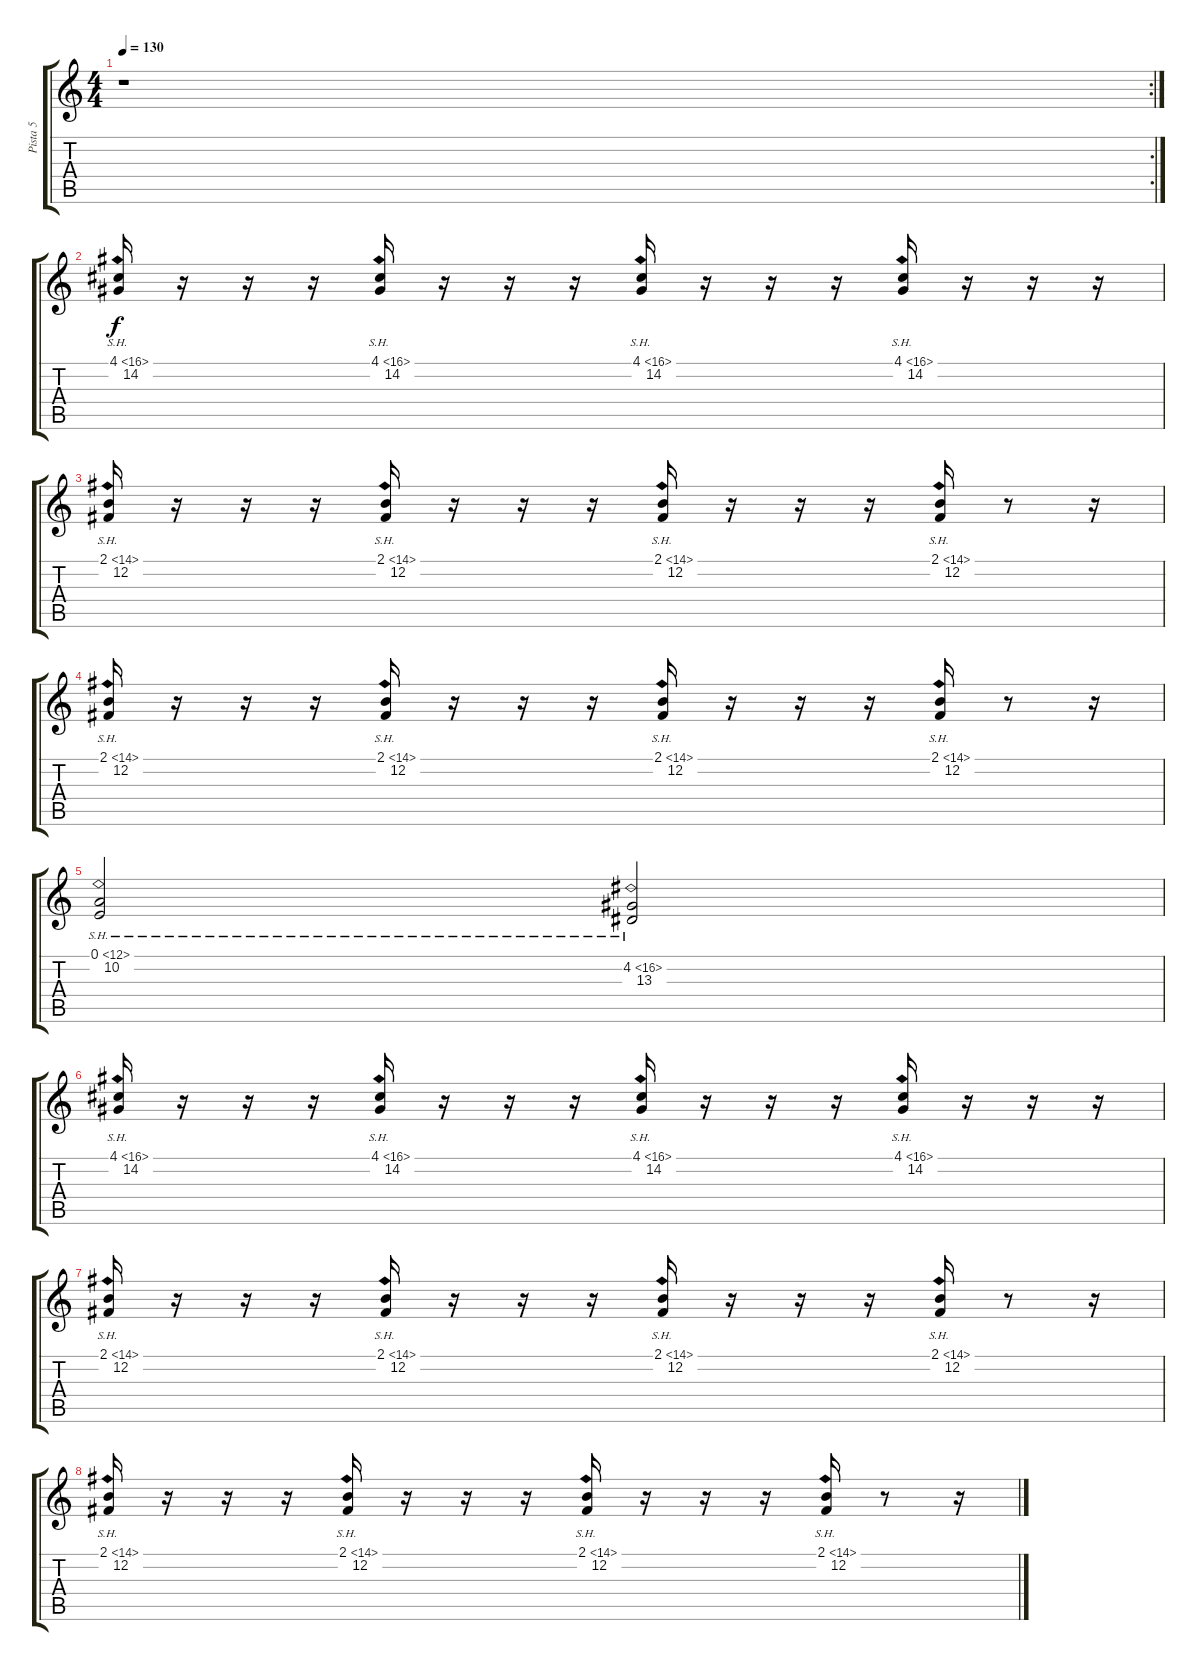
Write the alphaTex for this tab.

\track ("Pista 5" "Pista 5") {instrument stringensemble1}
\staff {score tabs}
\tuning (E4 B3 G3 D3 A2 E2) {hide}
\rc 2
\ts (4 4)
\tempo 130
\clef g2
\ks c
r.1{dy f} |
(4.1{sh 12} 14.2).16 r.16 r.16 r.16 (4.1{sh 12} 14.2).16 r.16 r.16 r.16 (4.1{sh 12} 14.2).16 r.16 r.16 r.16 (4.1{sh 12} 14.2).16 r.16 r.16 r.16 |
(2.1{sh 12} 12.2).16 r.16 r.16 r.16 (2.1{sh 12} 12.2).16 r.16 r.16 r.16 (2.1{sh 12} 12.2).16 r.16 r.16 r.16 (2.1{sh 12} 12.2).16 r.8 r.16 |
(2.1{sh 12} 12.2).16 r.16 r.16 r.16 (2.1{sh 12} 12.2).16 r.16 r.16 r.16 (2.1{sh 12} 12.2).16 r.16 r.16 r.16 (2.1{sh 12} 12.2).16 r.8 r.16 |
(0.1{sh 12} 10.2).2 (4.2{sh 12} 13.3).2 |
(4.1{sh 12} 14.2).16 r.16 r.16 r.16 (4.1{sh 12} 14.2).16 r.16 r.16 r.16 (4.1{sh 12} 14.2).16 r.16 r.16 r.16 (4.1{sh 12} 14.2).16 r.16 r.16 r.16 |
(2.1{sh 12} 12.2).16 r.16 r.16 r.16 (2.1{sh 12} 12.2).16 r.16 r.16 r.16 (2.1{sh 12} 12.2).16 r.16 r.16 r.16 (2.1{sh 12} 12.2).16 r.8 r.16 |
(2.1{sh 12} 12.2).16 r.16 r.16 r.16 (2.1{sh 12} 12.2).16 r.16 r.16 r.16 (2.1{sh 12} 12.2).16 r.16 r.16 r.16 (2.1{sh 12} 12.2).16 r.8 r.16
